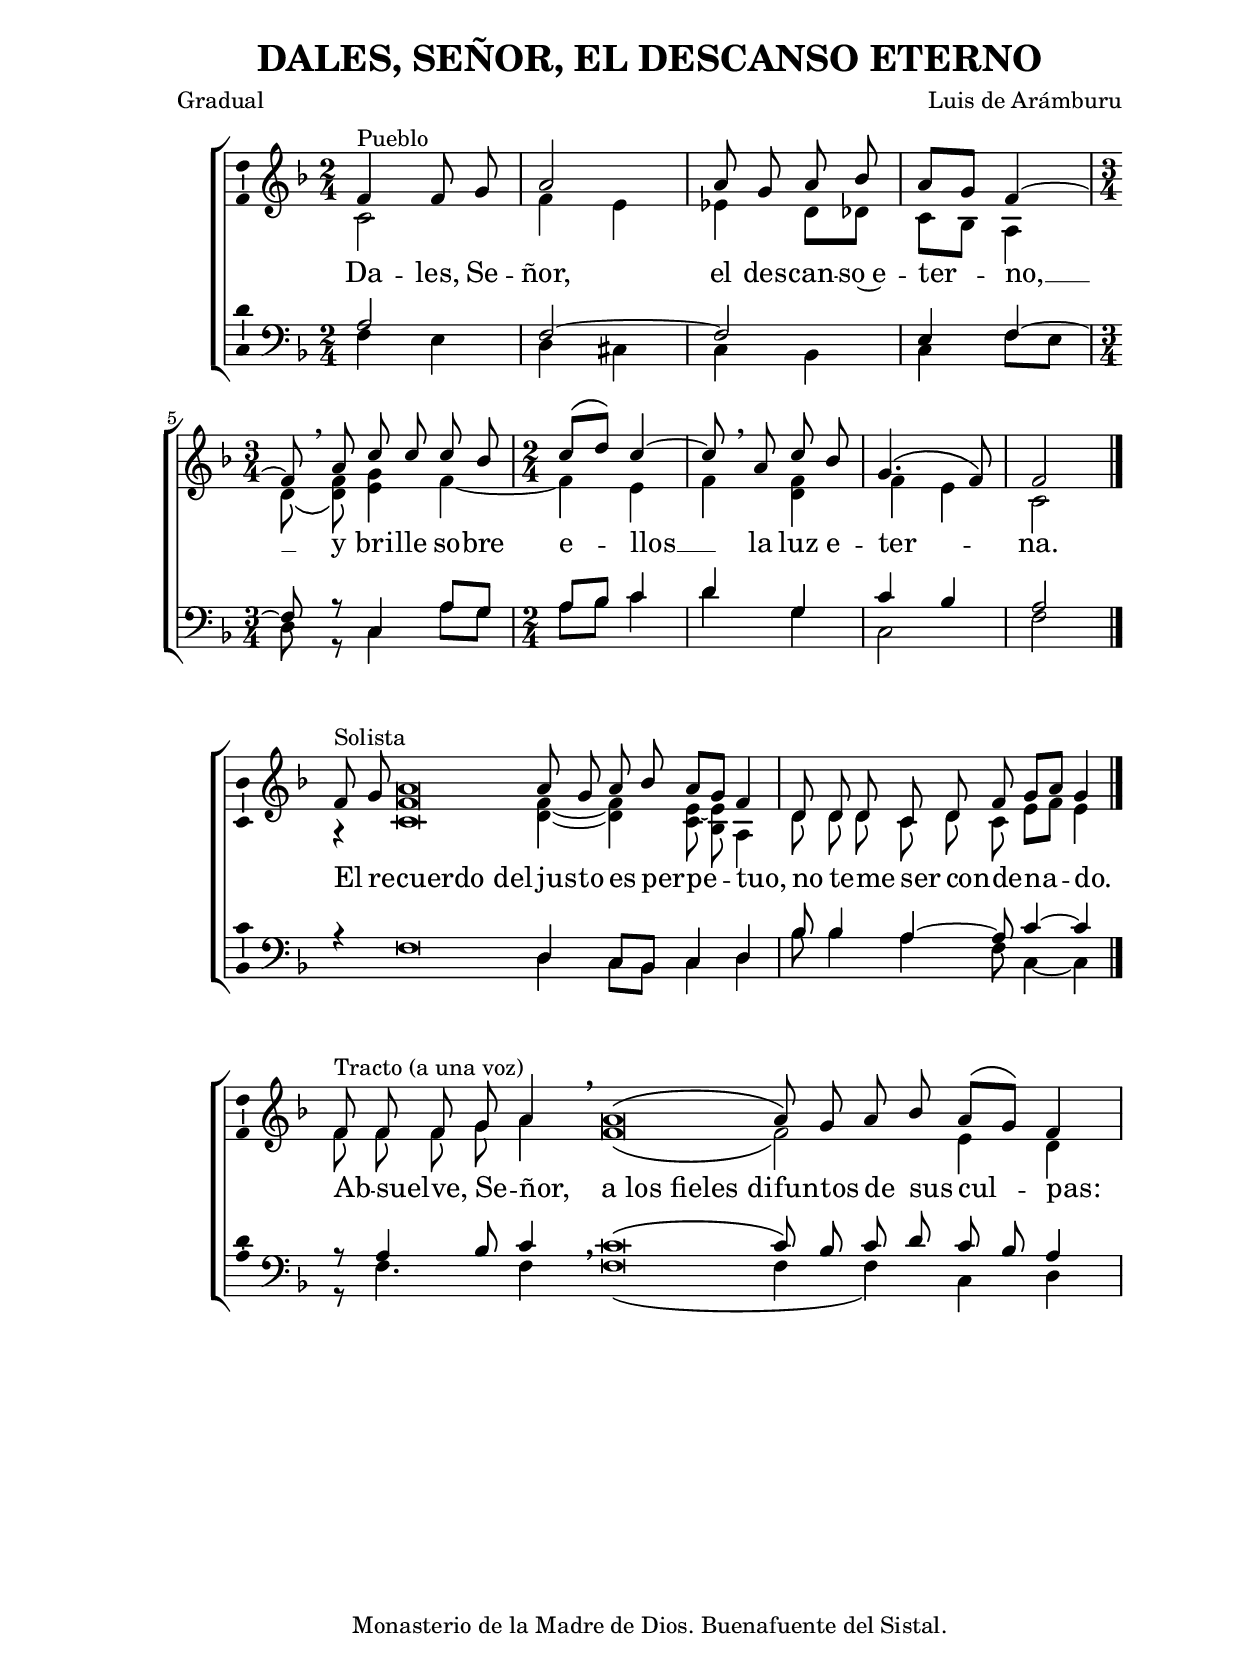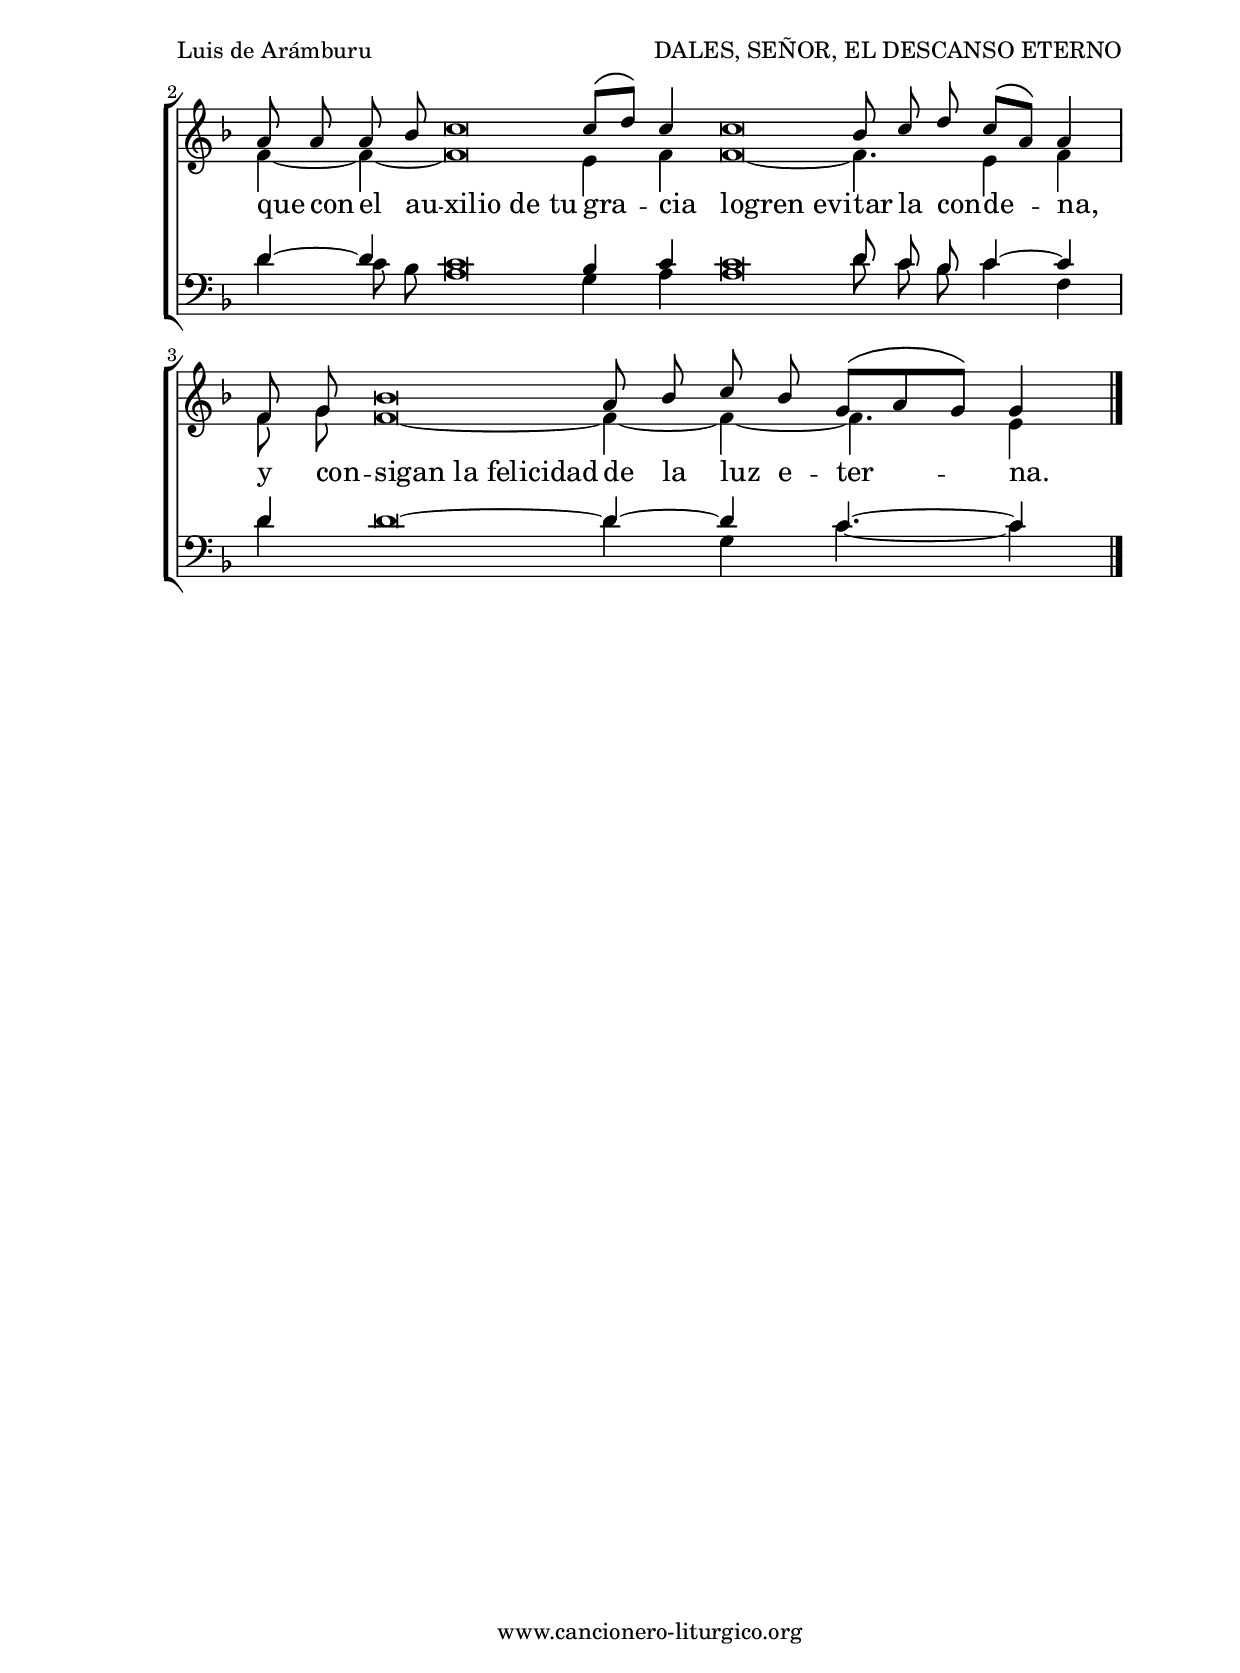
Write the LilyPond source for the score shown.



%versión de lilypond para la que se ha escrito esta partitura:
\version "2.16.0"

	%Tamaño papel
	#(set-default-paper-size "a4")
	%Tamaño partitura
	#(set-global-staff-size 20)
	%No responde al pulsar sobre una nota
	#(ly:set-option 'point-and-click #f)

%parámetros del encabezamiento:
\header {
	title = "DALES, SEÑOR, EL DESCANSO ETERNO"
	%title = \markup{\fontsize #-1 "DALES, SEÑOR, EL DESCANSO ETERNO"}
	subtitle = ""
	composer = "Luis de Arámburu"
	poet = "Gradual"
	meter = ""
	arranger = ""
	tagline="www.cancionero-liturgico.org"
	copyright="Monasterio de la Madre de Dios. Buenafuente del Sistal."
	}

%parámetros asociados al papel:
\paper  {
	oddHeaderMarkup = \markup {\fill-line { \on-the-fly #not-first-page \fromproperty #'header:title \on-the-fly #not-first-page \fromproperty #'header:composer }}
	evenHeaderMarkup = \markup {\fill-line { \fromproperty #'header:composer \fromproperty #'header:title }}
	#(set-paper-size "a4")
	print-page-number = ##f
	first-page-number = 1
	print-first-page-number = ##f
%	head-separation = 3.0 \cm
	top-margin = 2.0 \cm
	bottom-margin = 0.5\cm
%%%	bottom-margin = 0.5\cm
	left-margin = 3.0 \cm
	line-width = 16.0 \cm
	indent = 8\mm
	interscoreline = 2.\mm
	between-system-space = 15\mm
%	para que las partituras no llenen la hoja:
	ragged-bottom = ##t
%	idem para la última hoja:
	ragged-last-bottom = ##f
%	para que las partituras llenen el ancho del papel:
	ragged-last = ##f
	after-title-space = 2.5 \cm
%page-count=1
%system-count=3

	%Flexible Vertical Spacing
%	markup-markup-spacing =
%	#'((basic-distance . 5) (minimum-distance . 5) (padding . 2))
	markup-system-spacing =
	#'((basic-distance . 10) (minimum-distance . 10) (padding . 2))
	system-system-spacing =
	#'((basic-distance . 10) (minimum-distance . 10) (padding . 2))
	score-system-spacing =
	#'((basic-distance . 15) (minimum-distance . 15) (padding . 2))
%	top-system-spacing = % header
%	#'((basic-distance . 5) (minimum-distance . 0) (padding . 2))
%	top-markup-spacing =
%	#'((basic-distance . 5) (minimum-distance . 5) (padding . 2))
	last-bottom-spacing = % footer
	#'((basic-distance . 5) (minimum-distance . 5) (padding . 2))
%	score-markup-spacing =
%	#'((basic-distance . 5) (minimum-distance . 5) (padding . 2))

	}


%para incluir divisiones gregorianas
%\include "gregorian.ly"
%Ojo. Incluir este fichero implica desactivar la sentencia ragged-last = ##f
%Es decir, deja de justificar las partituras a la derecha


%parámetros que afectan a toda la partitura:
global =  {
	%clave de sol (G):
	\clef G
	%armadura:
%	\transpose e d
	\key f \major
	\tempo 4=70
	\set Score.tempoHideNote = ##t

%Elimino los tempo que se van alternando:
%\override Staff.TimeSignature #'stencil = ##f

	}


melodia =
%%%	\transpose a b
{
	\relative c' {

\autoBeamOff

<<
{
\voiceOne
\stemUp
\time 2/4
f4^"Pueblo" f8 g
a2
a8 g a bes
a8 [g] f4~
\time 3/4
f8 \breathe a c c c bes
\time 2/4
c \([d]\) c4~
c8 \breathe a c bes
g4. \(f8\)
f2
}
\new Voice {
\voiceTwo
\stemDown
\time 2/4
c2
f4 e
ees4 d8 [des]
c8 [bes] a4
\time 3/4
d8 \noBeam \(<f d>\) <g e>4 f~
\time 2/4
f4 e
f4 <f d>
f4 e
c2
}
>>

\bar "|."

}
}

melodiaacom =
%%%	\transpose a b
{
	\relative c' {

\autoBeamOff

<<
{
\voiceOne
\stemUp
\time 2/4
a2
f2~
f2
e4 f~
\time 3/4
f8 r8 c4 a'8 [g]
\time 2/4
a8 [bes] c4
d4 g,
c4 bes
a2
}
\new Voice {
\voiceTwo
\stemDown
\time 2/4
f4 e
d4 cis
c4 bes
c4 f8 [e]
\time 3/4
d8 r8 c4 a'8 [g]
\time 2/4
a8 [bes] c4
d4 g,
c,2
f2
}
>>

\bar "|."

}
}

melodiaados =
%%%	\transpose a b
{
	\relative c' {

\override Staff.TimeSignature #'stencil = ##f
\autoBeamOff

<<
{
\voiceOne
\stemUp
\time 18/8
f8^"Solista" g a\breve*1/2 a8 g a bes a [g] f4
\time 10/8
d8 d d c d f g [a] g4
}
\new Voice = "abajo"
{
\voiceTwo
\stemDown
\time 18/8
r4 <f c>\breve*1/2 <f d>4~<f d> <e c>8~<e bes> a,4
\time 10/8
d8 d d c d c e [f] e4
}
>>

\bar "|."
}
}

melodiacdos =
%%%	\transpose a b
{
	\relative c' {

\override Staff.TimeSignature #'stencil = ##f

<<
{
\voiceOne
\stemUp
\time 18/8
r4 f,\breve*1/2 d4 c8 bes c4 d
\time 10/8
bes'8 bes4 a~a8 c4~c
}
\new Voice = "abajo"
{
\voiceTwo
\stemDown
\time 18/8
s4 s\breve*1/2 d,4 c8 bes c4 d
\time 10/8
bes'8 bes4 a f8 c4~c
}
>>

\bar "|."
}
}

melodiaatres =
%%%	\transpose a b
{
	\relative c' {

\override Staff.TimeSignature #'stencil = ##f
\autoBeamOff

<<
{
\voiceOne
\stemUp
\time 22/8
f8^"Tracto (a una voz)" f f g a4 \breathe a\breve*1/2 \(a8\) g a bes a \([g]\) f4
\time 31/8
a8 a a bes c\breve*1/2 c8 \([d]\) c4 c\breve*1/2 bes8 c d c \([a]\) a4
\time 19/8
f8 g bes\breve*1/2 a8 bes c bes g \([a g]\) g4
}
\new Voice = "abajo"
{
\voiceTwo
\stemDown
\time 22/8
f8 f f g a4 \breathe f\breve*1/2 \(f2\) e4 d
\time 31/8
f4~f~f\breve*1/2 e4 f f\breve*1/2~f4. e4 f
\time 19/8
f8 g f\breve*1/2~f4~f~f4. e4
}
>>

\bar "|."
}
}

melodiactres =
%%%	\transpose a b
{
	\relative c' {

\override Staff.TimeSignature #'stencil = ##f

<<
{
\voiceOne
\stemUp
\time 22/8
r8 a4 bes8 c4 \breathe c\breve*1/2 \(c8\) bes c d c bes a4
\time 31/8
d4~d c\breve*1/2 bes4 c c\breve*1/2 d8 c bes c4~c
\time 19/8
d4 d\breve*1/2~d4~d c4.~c4
}
\new Voice = "abajo"
{
\voiceTwo
\stemDown
\time 22/8
r8 f,4. f4 \breathe f\breve*1/2 \(f4 f\) c d
\time 31/8
d'4 c8 bes a\breve*1/2 g4 a a\breve*1/2 d8 c bes c4 f,
\time 19/8
d'4 s\breve*1/2 d4 g,4 c4.~c4
}
>>

\bar "|."
}
}

texto = \lyricmode {
Da -- les, Se -- ñor, el des -- can -- so~e -- ter -- no, __
y bri -- lle so -- bre e -- llos __ la luz e -- ter -- _ na.
	}

textoados = \lyricmode {
El re -- "cuerdo del" jus -- to es per -- pe -- tuo,
no te -- me ser con -- de -- na -- do.
	}

textoatres = \lyricmode {
Ab -- suel -- ve, Se -- ñor, "a los fieles di" -- fun -- tos de sus cul -- pas:
que con el au -- "xilio de tu" gra -- cia "logren evi" -- tar la con -- de -- na,
y con -- "sigan la felicidad" de la luz e -- ter -- na.
	}

vozStaff = \context Voice = vozStaff
\with {\consists "Ambitus_engraver"}
<<
	\set Staff.instrumentName = ""
	\set Staff.shortInstrumentName = ""
	\set Staff.midiInstrument = #"acoustic grand"
	\set Staff.midiMinimumVolume = #0.7
	\set Staff.midiMaximumVolume = #0.9
	\global
	\melodia
	>>

vozacomStaff = \context Voice = vozacomStaff
\with {\consists "Ambitus_engraver"}
<<
	\set Staff.instrumentName = ""
	\set Staff.shortInstrumentName = ""
	\override Staff.StaffSymbol #'staff-space = #(magstep -0.35)
	\set Staff.midiInstrument = #"violin"
	\set Staff.midiMinimumVolume = #0.7
	\set Staff.midiMaximumVolume = #0.9
	\global
	%Cambio a clave de fa (F):
	\clef F
	\melodiaacom
	>>

vozadosStaff = \context Voice = vozadosStaff
\with {\consists "Ambitus_engraver"}
<<
%	\set Staff.instrumentName = ""
%	\set Staff.shortInstrumentName = ""
	\set Staff.midiInstrument = #"clarinet"
%	\set Staff.midiInstrument = #"cello"
%	\set Staff.midiInstrument = #"flute"
%	\set Staff.midiInstrument = #"electric guitar (jazz)"
%	\set Staff.midiInstrument = #"english horn"
%	\set Staff.midiInstrument = #"violin"
%	\set Staff.midiInstrument = #"glockenspiel"
	\set Staff.midiMinimumVolume = #0.7
	\set Staff.midiMaximumVolume = #0.9
	\global
	\melodiaados
	>>

vozcdosStaff = \context Voice = vozcdosStaff
\with {\consists "Ambitus_engraver"}
<<
	\set Staff.instrumentName = ""
	\set Staff.shortInstrumentName = ""
	\override Staff.StaffSymbol #'staff-space = #(magstep -0.35)
	\set Staff.midiInstrument = #"violin"
	\set Staff.midiMinimumVolume = #0.7
	\set Staff.midiMaximumVolume = #0.9
	\global
	%Cambio a clave de fa (F):
	\clef F
	\melodiacdos
	>>

vozatresStaff = \context Voice = vozatresStaff
\with {\consists "Ambitus_engraver"}
<<
%	\set Staff.instrumentName = ""
%	\set Staff.shortInstrumentName = ""
	\set Staff.midiInstrument = #"clarinet"
%	\set Staff.midiInstrument = #"cello"
%	\set Staff.midiInstrument = #"flute"
%	\set Staff.midiInstrument = #"electric guitar (jazz)"
%	\set Staff.midiInstrument = #"english horn"
%	\set Staff.midiInstrument = #"violin"
%	\set Staff.midiInstrument = #"glockenspiel"
	\set Staff.midiMinimumVolume = #0.7
	\set Staff.midiMaximumVolume = #0.9
	\global
	\melodiaatres
	>>

vozctresStaff = \context Voice = vozctresStaff
\with {\consists "Ambitus_engraver"}
<<
	\set Staff.instrumentName = ""
	\set Staff.shortInstrumentName = ""
	\override Staff.StaffSymbol #'staff-space = #(magstep -0.35)
	\set Staff.midiInstrument = #"violin"
	\set Staff.midiMinimumVolume = #0.7
	\set Staff.midiMaximumVolume = #0.9
	\global
	%Cambio a clave de fa (F):
	\clef F
	\melodiactres
	>>

textoStaff = \context Lyrics = textoStaff <<
%	\set vocalName =#"1. "
%	\set shortVocalName =#"1. "
	\lyricsto vozStaff \texto
	>>

textoadosStaff = \context Lyrics = textoadosStaff <<
	\lyricsto vozadosStaff \textoados
	>>

textoatresStaff = \context Lyrics = textoatresStaff <<
	\lyricsto vozatresStaff \textoatres
	>>

\book {
	\score {
		\context ChoirStaff {
%			\override StaffGroup.SystemStartBracket #'collapse-height = #1
%			\override Score.SystemStartBar #'collapse-height = #1
			<<
			\vozStaff
			\textoStaff
			\vozacomStaff
			>>
			}
		\layout {
	    		\context {
				\Lyrics
				\override LyricText #'font-size = #2
				}
	   		 \context {
				\Score
				\override StaffSymbol #'staff-space = #(magstep +2)
				\override InstrumentName #'X-offset = #4.0
				\override InstrumentName #'font-series = #'bold
				}
			\context {
				\Staff
				\RemoveEmptyStaves
				%para que sea efectivo lo siguiente, hay que
				%quitar el ámbito. Si no, ya tiene algo que pintar
				\override VerticalAxisGroup #'remove-first = ##t
				}
			}
		}
	\score {
		\context ChoirStaff {
%			\override StaffGroup.SystemStartBracket #'collapse-height = #1
%			\override Score.SystemStartBar #'collapse-height = #1
			<<
			\vozadosStaff
			\textoadosStaff
			\vozcdosStaff
			>>
			}
		\layout {
	    		\context {
				\Lyrics
				\override LyricText #'font-size = #2
\override LyricText #'self-alignment-X = #LEFT
				}
	   		 \context {
				\Score
				\override StaffSymbol #'staff-space = #(magstep +2)
				\override InstrumentName #'X-offset = #4.0
				\override InstrumentName #'font-series = #'bold
				}
			}
		}
	\score {
		\context ChoirStaff {
%			\override StaffGroup.SystemStartBracket #'collapse-height = #1
%			\override Score.SystemStartBar #'collapse-height = #1
			<<
			\vozatresStaff
			\textoatresStaff
			\vozctresStaff
			>>
			}
		\layout {
	    		\context {
				\Lyrics
				\override LyricText #'font-size = #2
\override LyricText #'self-alignment-X = #LEFT
				}
	   		 \context {
				\Score
				\override StaffSymbol #'staff-space = #(magstep +2)
				\override InstrumentName #'X-offset = #4.0
				\override InstrumentName #'font-series = #'bold
				}
			}
		}
	\score {
		\unfoldRepeats
		\context ChoirStaff {
			<<
			\vozStaff
			\vozacomStaff
			>>
			<<
			\vozadosStaff
			\vozcdosStaff
			>>
			<<
			\vozatresStaff
			\vozctresStaff
			>>
			}
		\midi {
	  		\context {
	  			\Score
				tempoWholesPerMinute = #(ly:make-moment 70 4)
				}
			}
		}
	}


